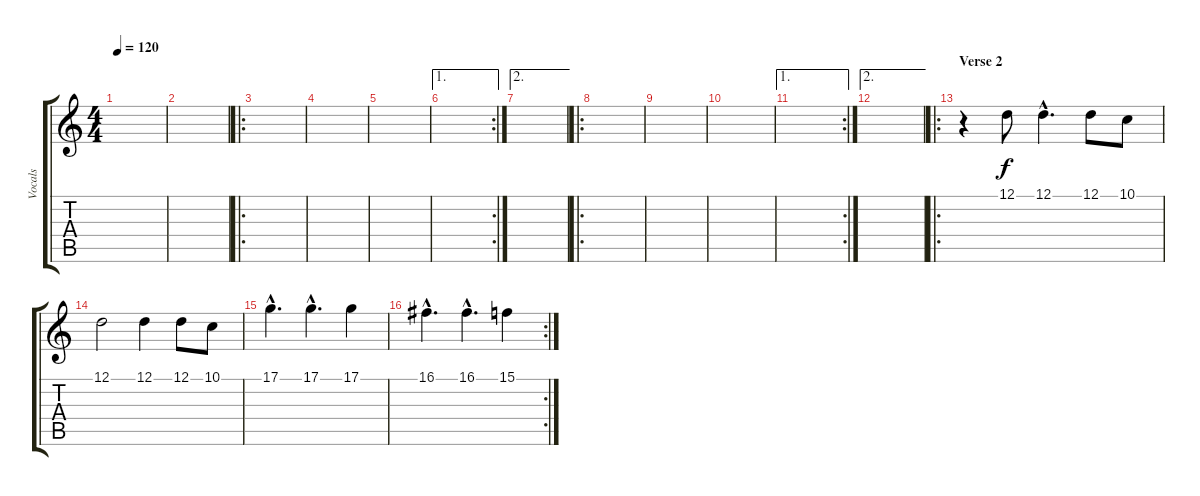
\track ("Vocals" "Vocals") {instrument lead6voice}
\staff {score tabs}
\tuning (D4 A3 F3 C3 G2 D2) {hide}
\ts (4 4)
\tempo 120
\clef g2
\ks c
|
|
\ro
|
|
|
\ae 1
\rc 2
|
\ae 2
|
\ro
|
|
|
\ae 1
\rc 2
|
\ae 2
|
\ro
\section ("" "Verse 2")
r.4 12.1.8 12.1{hac}.4{d} 12.1.8 10.1.8 |
12.1.2 12.1.4 12.1.8 10.1.8 |
17.1{hac}.4{d} 17.1{hac}.4{d} 17.1.4 |
\rc 2
16.1{hac}.4{d} 16.1{hac}.4{d} 15.1.4
